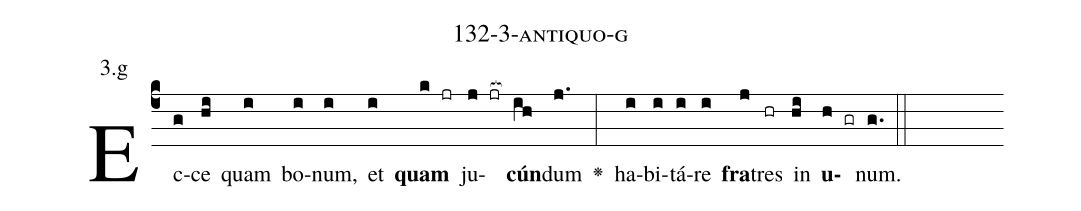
name: 132-3-antiquo-g;
annotation: 3.g;
%%
(c4)Ec(g)ce(hi) quam(i) bo(i)num,(i) et(i) <b>quam</b>(k jr) ju(j jr[ocb:1{])<b>cún</b>(ih[ocb:0}])dum(j.) <v>\greheightstar</v>(:) ha(i)bi(i)tá(i)re(i) <b>fra</b>(j)tres(hr) in(hi) <b>u</b>(h gr)num.(g.) (::)


%E(i) u(i) o(j) u(hi) a(h) e.(g.) (::)
